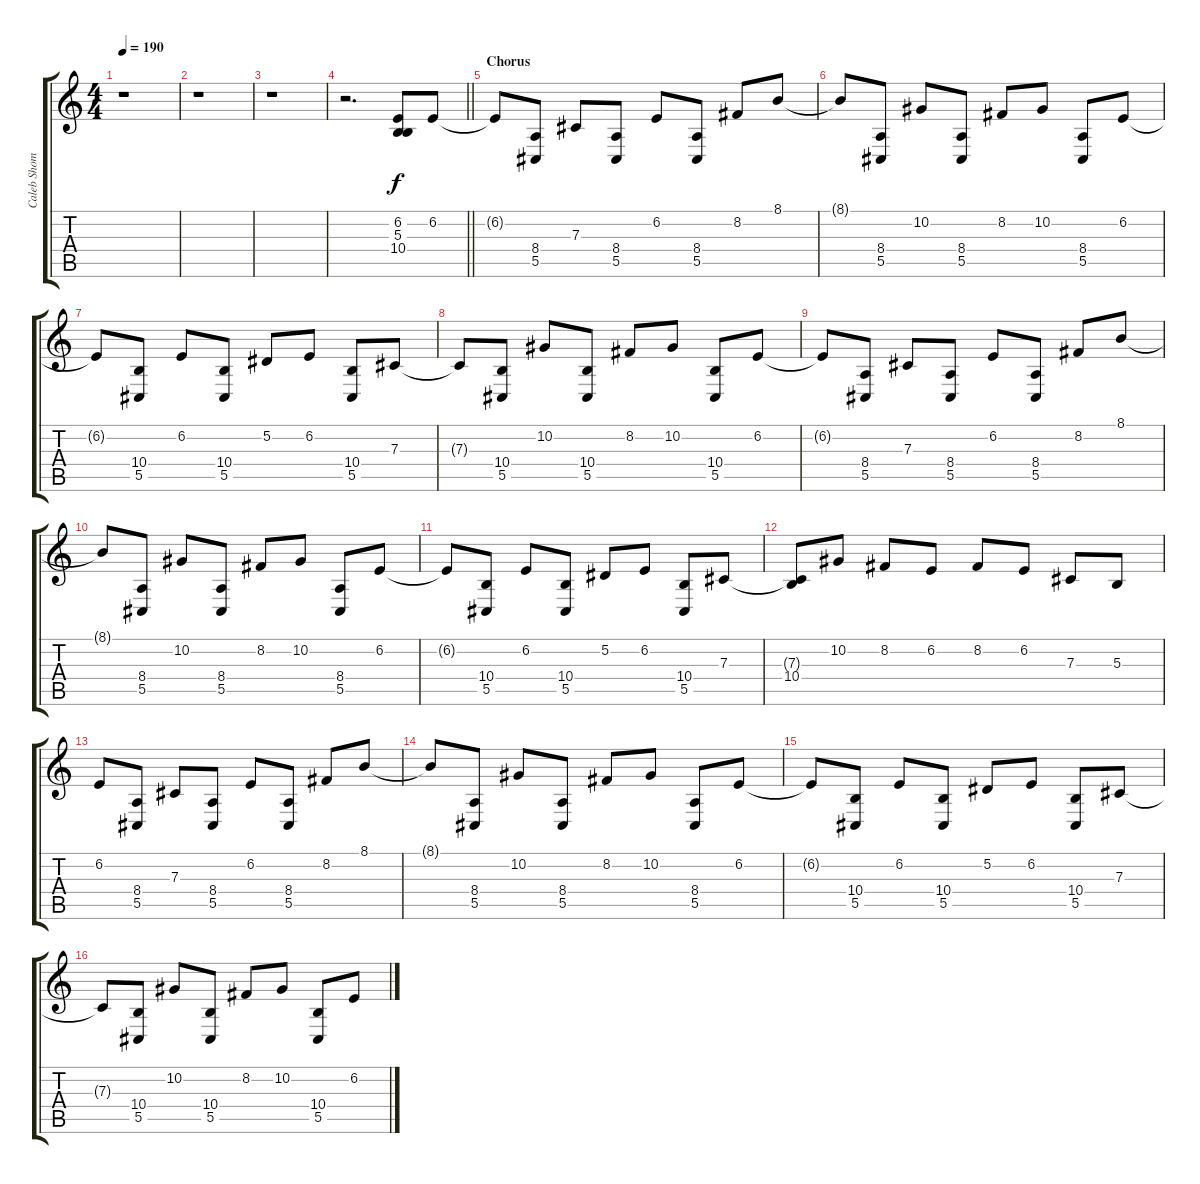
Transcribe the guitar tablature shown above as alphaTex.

\track ("Caleb Shomo" "Caleb Shom") {instrument pad3polysynth}
\staff {score tabs}
\tuning (Eb4 Bb3 Gb3 Db3 Ab2 Db2) {hide}
\ts (4 4)
\tempo 190
\clef g2
\ks c
r.1{dy f} |
r.1 |
r.1 |
\barLineRight lightlight
r.2{d} (6.2 5.3 10.4).8 6.2.8 |
\section ("" "Chorus")
6.2{t}.8 (8.4 5.5).8 7.3.8 (8.4 5.5).8 6.2.8 (8.4 5.5).8 8.2.8 8.1.8 |
8.1{t}.8 (8.4 5.5).8 10.2.8 (8.4 5.5).8 8.2.8 10.2.8 (8.4 5.5).8 6.2.8 |
6.2{t}.8 (10.4 5.5).8 6.2.8 (10.4 5.5).8 5.2.8 6.2.8 (10.4 5.5).8 7.3.8 |
7.3{t}.8 (10.4 5.5).8 10.2.8 (10.4 5.5).8 8.2.8 10.2.8 (10.4 5.5).8 6.2.8 |
6.2{t}.8 (8.4 5.5).8 7.3.8 (8.4 5.5).8 6.2.8 (8.4 5.5).8 8.2.8 8.1.8 |
8.1{t}.8 (8.4 5.5).8 10.2.8 (8.4 5.5).8 8.2.8 10.2.8 (8.4 5.5).8 6.2.8 |
6.2{t}.8 (10.4 5.5).8 6.2.8 (10.4 5.5).8 5.2.8 6.2.8 (10.4 5.5).8 7.3.8 |
(7.3{t} 10.4).8 10.2.8 8.2.8 6.2.8 8.2.8 6.2.8 7.3.8 5.3.8 |
6.2.8 (8.4 5.5).8 7.3.8 (8.4 5.5).8 6.2.8 (8.4 5.5).8 8.2.8 8.1.8 |
8.1{t}.8 (8.4 5.5).8 10.2.8 (8.4 5.5).8 8.2.8 10.2.8 (8.4 5.5).8 6.2.8 |
6.2{t}.8 (10.4 5.5).8 6.2.8 (10.4 5.5).8 5.2.8 6.2.8 (10.4 5.5).8 7.3.8 |
7.3{t}.8 (10.4 5.5).8 10.2.8 (10.4 5.5).8 8.2.8 10.2.8 (10.4 5.5).8 6.2.8
